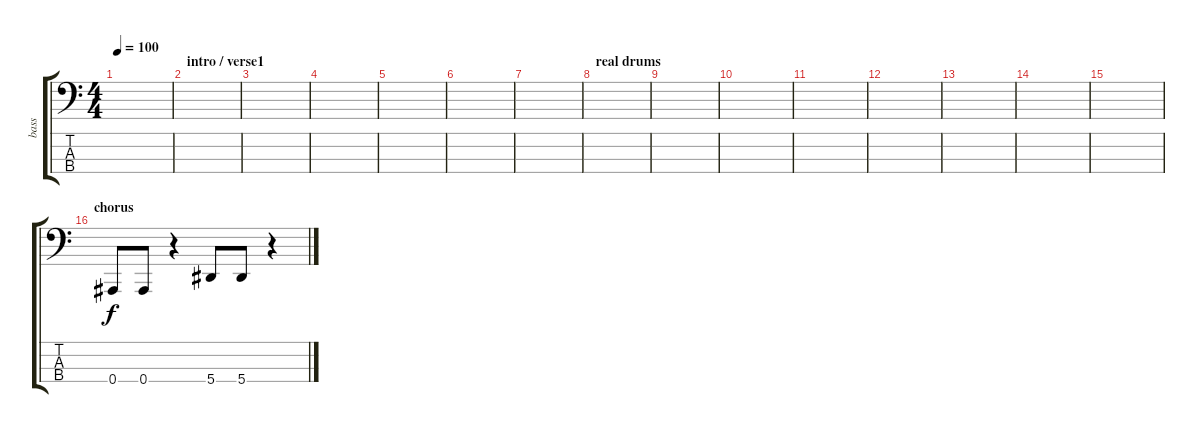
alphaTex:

\track ("bass" "bass") {instrument electricbassfinger}
\staff {score tabs}
\tuning (Eb2 Bb1 F1 Bb0) {hide}
\ts (4 4)
\tempo 100
\clef f4
\ks c
|
\section ("" "intro / verse1")
|
|
|
|
|
|
\section ("" "real drums")
|
|
|
|
|
|
|
|
\section ("" "chorus")
0.4.8 0.4.8 r.4 5.4.8 5.4.8 r.4
